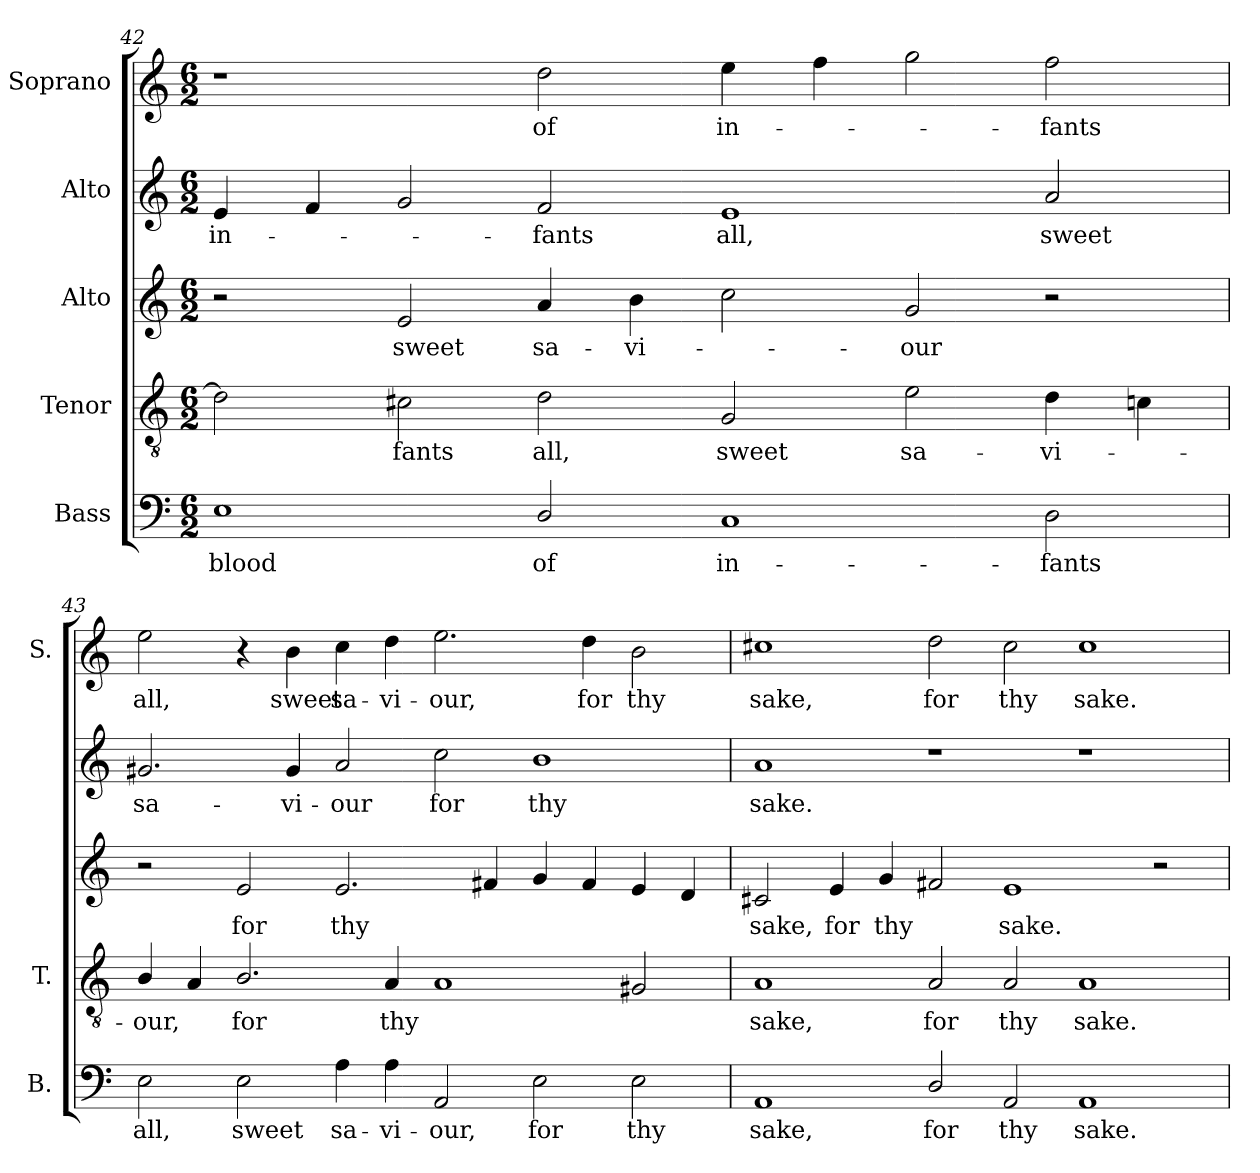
**kern	**text	**kern	**text	**kern	**text	**kern	**text	**kern	**text
*part5	*part5	*part4	*part4	*part3	*part3	*part2	*part2	*part1	*part1
*staff5	*staff5	*staff4	*staff4	*staff3	*staff3	*staff2	*staff2	*staff1	*staff1
*I"Bass	*	*I"Tenor	*	*I"Alto	*	*I"Alto	*	*I"Soprano	*
*I'B.	*	*I'T.	*	*	*	*	*	*I'S.	*
!!LO:LB:g=z
*clefF4	*	*clefGv2	*	*clefG2	*	*clefG2	*	*clefG2	*
*	*	*ITrd7c12	*	*	*	*	*	*	*
*k[]	*	*k[]	*	*k[]	*	*k[]	*	*k[]	*
*C:	*	*C:	*	*C:	*	*C:	*	*C:	*
*M6/2	*	*M6/2	*	*M6/2	*	*M6/2	*	*M6/2	*
=42	=42	=42	=42	=42	=42	=42	=42	=42	=42
!	!LO:LY:b:color=#000000	!	!	!	!	!	!	!	!
!	!	!	!	!	!	!	!LO:LY:b:color=#000000	!	!
1Ei	blood	2Di\]	.	2r	.	4ei/	in-	1r	.
.	.	.	.	.	.	4fi/	.	.	.
!	!	!	!LO:LY:b:color=#000000	!	!	!	!	!	!
!	!	!	!	!	!LO:LY:b:color=#000000	!	!	!	!
.	.	2C#Xi\	-fants	2ei/	sweet	2gi/	.	.	.
!	!LO:LY:b:color=#000000	!	!	!	!	!	!	!	!
!	!	!	!LO:LY:b:color=#000000	!	!	!	!	!	!
!	!	!	!	!	!LO:LY:b:color=#000000	!	!	!	!
!	!	!	!	!	!	!	!LO:LY:b:color=#000000	!	!
!	!	!	!	!	!	!	!	!	!LO:LY:b:color=#000000
2Di/	of	2Di\	all,	4ai/	sa-	2fi/	-fants	2ddi\	of
!	!	!	!	!	!LO:LY:b:color=#000000	!	!	!	!
.	.	.	.	4bi\	-vi-	.	.	.	.
!	!LO:LY:b:color=#000000	!	!	!	!	!	!	!	!
!	!	!	!LO:LY:b:color=#000000	!	!	!	!	!	!
!	!	!	!	!	!	!	!LO:LY:b:color=#000000	!	!
!	!	!	!	!	!	!	!	!	!LO:LY:b:color=#000000
1Ci	in-	2GGi/	sweet	2cci\	.	1ei	all,	4eei\	in-
.	.	.	.	.	.	.	.	4ffi\	.
!	!	!	!LO:LY:b:color=#000000	!	!	!	!	!	!
!	!	!	!	!	!LO:LY:b:color=#000000	!	!	!	!
.	.	2Ei\	sa-	2gi/	-our	.	.	2ggi\	.
!	!LO:LY:b:color=#000000	!	!	!	!	!	!	!	!
!	!	!	!LO:LY:b:color=#000000	!	!	!	!	!	!
!	!	!	!	!	!	!	!LO:LY:b:color=#000000	!	!
!	!	!	!	!	!	!	!	!	!LO:LY:b:color=#000000
2Di\	-fants	4Di\	-vi-	2r	.	2ai/	sweet	2ffi\	-fants
.	.	4Cni\	.	.	.	.	.	.	.
=43	=43	=43	=43	=43	=43	=43	=43	=43	=43
!	!LO:LY:b:color=#000000	!	!	!	!	!	!	!	!
!	!	!	!LO:LY:b:color=#000000	!	!	!	!	!	!
!	!	!	!	!	!	!	!LO:LY:b:color=#000000	!	!
!	!	!	!	!	!	!	!	!	!LO:LY:b:color=#000000
2Ei\	all,	4BBi/	-our,	2r	.	2.g#Xi/	sa-	2eei\	all,
.	.	4AAi/	.	.	.	.	.	.	.
!	!LO:LY:b:color=#000000	!	!	!	!	!	!	!	!
!	!	!	!LO:LY:b:color=#000000	!	!	!	!	!	!
!	!	!	!	!	!LO:LY:b:color=#000000	!	!	!	!
2Ei\	sweet	2.BBi/	for	2ei/	for	.	.	4r	.
!	!	!	!	!	!	!	!LO:LY:b:color=#000000	!	!
!	!	!	!	!	!	!	!	!	!LO:LY:b:color=#000000
.	.	.	.	.	.	4g#i/	-vi-	4bi\	sweet
!	!LO:LY:b:color=#000000	!	!	!	!	!	!	!	!
!	!	!	!	!	!LO:LY:b:color=#000000	!	!	!	!
!	!	!	!	!	!	!	!LO:LY:b:color=#000000	!	!
!	!	!	!	!	!	!	!	!	!LO:LY:b:color=#000000
4Ai\	sa-	.	.	2.ei/	thy	2ai/	-our	4cci\	sa-
!	!LO:LY:b:color=#000000	!	!	!	!	!	!	!	!
!	!	!	!LO:LY:b:color=#000000	!	!	!	!	!	!
!	!	!	!	!	!	!	!	!	!LO:LY:b:color=#000000
4Ai\	-vi-	4AAi/	thy	.	.	.	.	4ddi\	-vi-
!	!LO:LY:b:color=#000000	!	!	!	!	!	!	!	!
!	!	!	!	!	!	!	!LO:LY:b:color=#000000	!	!
!	!	!	!	!	!	!	!	!	!LO:LY:b:color=#000000
2AAi/	-our,	1AAi	.	.	.	2cci\	for	2.eei\	-our,
.	.	.	.	4f#Xi/	.	.	.	.	.
!	!LO:LY:b:color=#000000	!	!	!	!	!	!	!	!
!	!	!	!	!	!	!	!LO:LY:b:color=#000000	!	!
2Ei\	for	.	.	4gi/	.	1bi	thy	.	.
!	!	!	!	!	!	!	!	!	!LO:LY:b:color=#000000
.	.	.	.	4f#i/	.	.	.	4ddi\	for
!	!LO:LY:b:color=#000000	!	!	!	!	!	!	!	!
!	!	!	!	!	!	!	!	!	!LO:LY:b:color=#000000
2Ei\	thy	2GG#Xi/	.	4ei/	.	.	.	2bi\	thy
.	.	.	.	4di/	.	.	.	.	.
=44	=44	=44	=44	=44	=44	=44	=44	=44	=44
!	!LO:LY:b:color=#000000	!	!	!	!	!	!	!	!
!	!	!	!LO:LY:b:color=#000000	!	!	!	!	!	!
!	!	!	!	!	!LO:LY:b:color=#000000	!	!	!	!
!	!	!	!	!	!	!	!LO:LY:b:color=#000000	!	!
!	!	!	!	!	!	!	!	!	!LO:LY:b:color=#000000
1AAi	sake,	1AAi	sake,	2c#Xi/	sake,	1ai	sake.	1cc#Xi	sake,
!	!	!	!	!	!LO:LY:b:color=#000000	!	!	!	!
.	.	.	.	4ei/	for	.	.	.	.
!	!	!	!	!	!LO:LY:b:color=#000000	!	!	!	!
.	.	.	.	4gi/	thy	.	.	.	.
!	!LO:LY:b:color=#000000	!	!	!	!	!	!	!	!
!	!	!	!LO:LY:b:color=#000000	!	!	!	!	!	!
!	!	!	!	!	!	!	!	!	!LO:LY:b:color=#000000
2Di/	for	2AAi/	for	2f#Xi/	.	1r	.	2ddi\	for
!	!LO:LY:b:color=#000000	!	!	!	!	!	!	!	!
!	!	!	!LO:LY:b:color=#000000	!	!	!	!	!	!
!	!	!	!	!	!LO:LY:b:color=#000000	!	!	!	!
!	!	!	!	!	!	!	!	!	!LO:LY:b:color=#000000
2AAi/	thy	2AAi/	thy	1ei	sake.	.	.	2cc#i\	thy
!	!LO:LY:b:color=#000000	!	!	!	!	!	!	!	!
!	!	!	!LO:LY:b:color=#000000	!	!	!	!	!	!
!	!	!	!	!	!	!	!	!	!LO:LY:b:color=#000000
1AAi	sake.	1AAi	sake.	.	.	1r	.	1cc#i	sake.
.	.	.	.	2r	.	.	.	.	.
=	=	=	=	=	=	=	=	=	=
*-	*-	*-	*-	*-	*-	*-	*-	*-	*-
